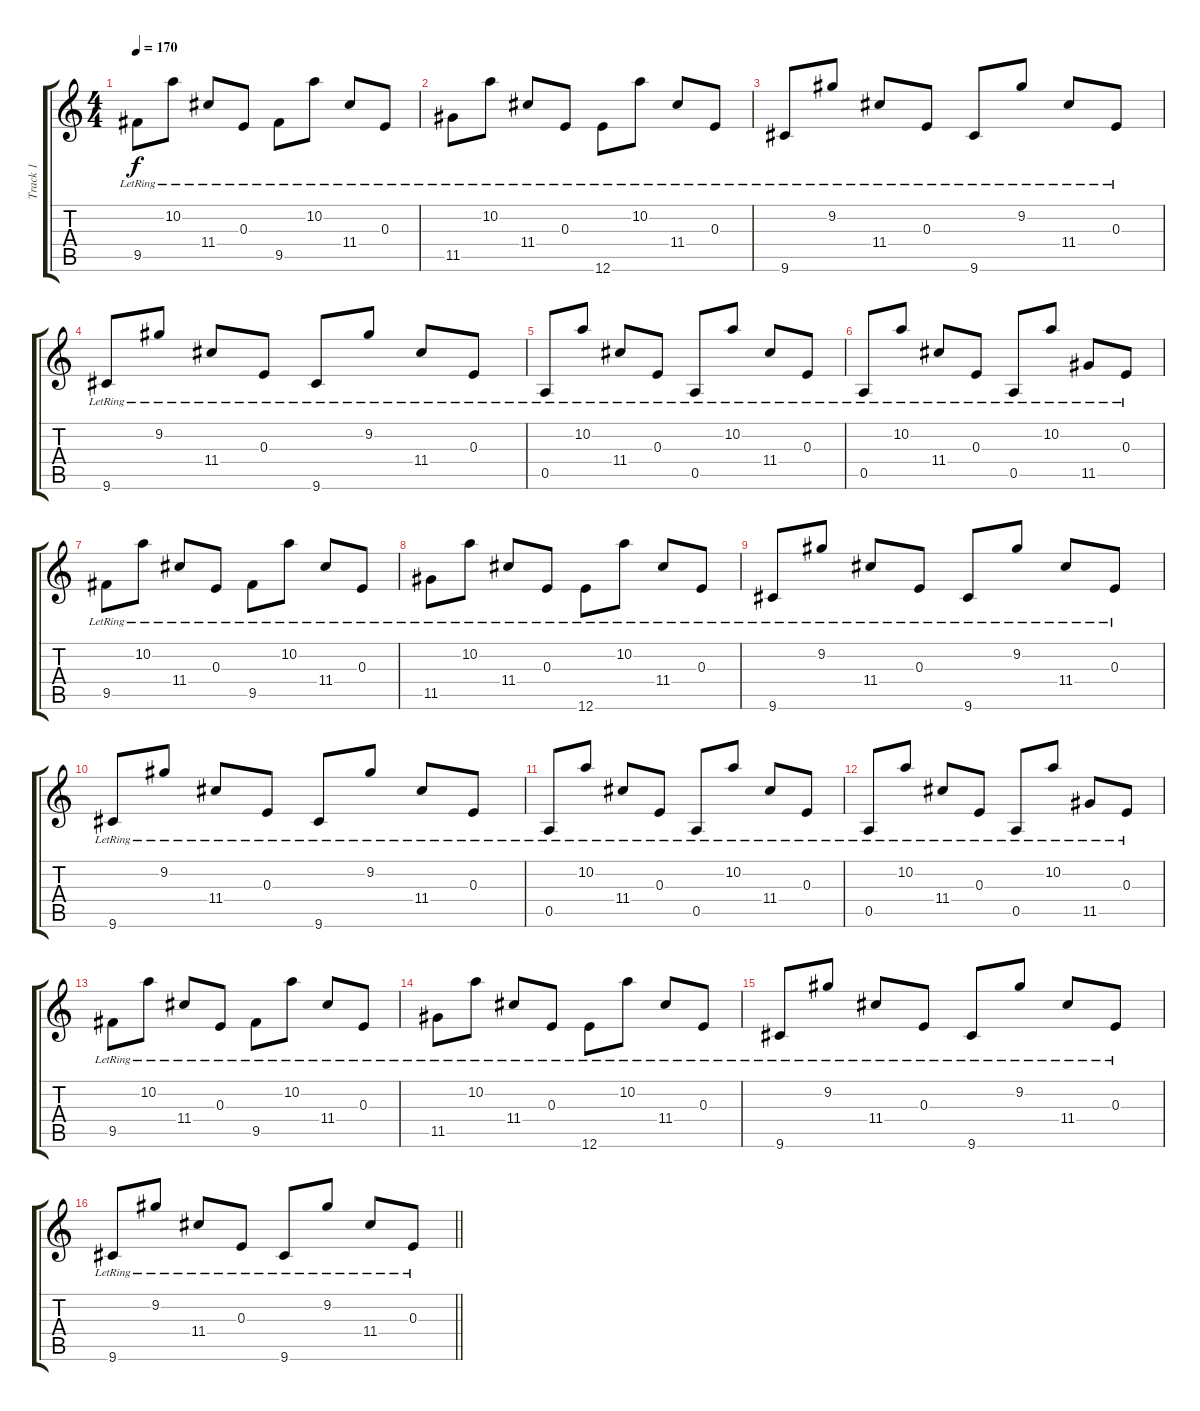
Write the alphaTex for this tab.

\track ("Track 1" "Track 1") {instrument acousticguitarsteel}
\staff {score tabs}
\tuning (E4 B3 E3 D3 A2 E2) {hide}
\ts (4 4)
\tempo 170
\clef g2
\ks c
9.5{lr}.8{dy f} 10.2{lr}.8 11.4{lr}.8 0.3{lr}.8 9.5{lr}.8 10.2{lr}.8 11.4{lr}.8 0.3{lr}.8 |
11.5{lr}.8 10.2{lr}.8 11.4{lr}.8 0.3{lr}.8 12.6{lr}.8 10.2{lr}.8 11.4{lr}.8 0.3{lr}.8 |
9.6{lr}.8 9.2{lr}.8 11.4{lr}.8 0.3{lr}.8 9.6{lr}.8 9.2{lr}.8 11.4{lr}.8 0.3{lr}.8 |
9.6{lr}.8 9.2{lr}.8 11.4{lr}.8 0.3{lr}.8 9.6{lr}.8 9.2{lr}.8 11.4{lr}.8 0.3{lr}.8 |
0.5{lr}.8 10.2{lr}.8 11.4{lr}.8 0.3{lr}.8 0.5{lr}.8 10.2{lr}.8 11.4{lr}.8 0.3{lr}.8 |
0.5{lr}.8 10.2{lr}.8 11.4{lr}.8 0.3{lr}.8 0.5{lr}.8 10.2{lr}.8 11.5{lr}.8 0.3{lr}.8 |
9.5{lr}.8 10.2{lr}.8 11.4{lr}.8 0.3{lr}.8 9.5{lr}.8 10.2{lr}.8 11.4{lr}.8 0.3{lr}.8 |
11.5{lr}.8 10.2{lr}.8 11.4{lr}.8 0.3{lr}.8 12.6{lr}.8 10.2{lr}.8 11.4{lr}.8 0.3{lr}.8 |
9.6{lr}.8 9.2{lr}.8 11.4{lr}.8 0.3{lr}.8 9.6{lr}.8 9.2{lr}.8 11.4{lr}.8 0.3{lr}.8 |
9.6{lr}.8 9.2{lr}.8 11.4{lr}.8 0.3{lr}.8 9.6{lr}.8 9.2{lr}.8 11.4{lr}.8 0.3{lr}.8 |
0.5{lr}.8 10.2{lr}.8 11.4{lr}.8 0.3{lr}.8 0.5{lr}.8 10.2{lr}.8 11.4{lr}.8 0.3{lr}.8 |
0.5{lr}.8 10.2{lr}.8 11.4{lr}.8 0.3{lr}.8 0.5{lr}.8 10.2{lr}.8 11.5{lr}.8 0.3{lr}.8 |
9.5{lr}.8 10.2{lr}.8 11.4{lr}.8 0.3{lr}.8 9.5{lr}.8 10.2{lr}.8 11.4{lr}.8 0.3{lr}.8 |
11.5{lr}.8 10.2{lr}.8 11.4{lr}.8 0.3{lr}.8 12.6{lr}.8 10.2{lr}.8 11.4{lr}.8 0.3{lr}.8 |
9.6{lr}.8 9.2{lr}.8 11.4{lr}.8 0.3{lr}.8 9.6{lr}.8 9.2{lr}.8 11.4{lr}.8 0.3{lr}.8 |
\barLineRight lightlight
9.6{lr}.8 9.2{lr}.8 11.4{lr}.8 0.3{lr}.8 9.6{lr}.8 9.2{lr}.8 11.4{lr}.8 0.3{lr}.8
